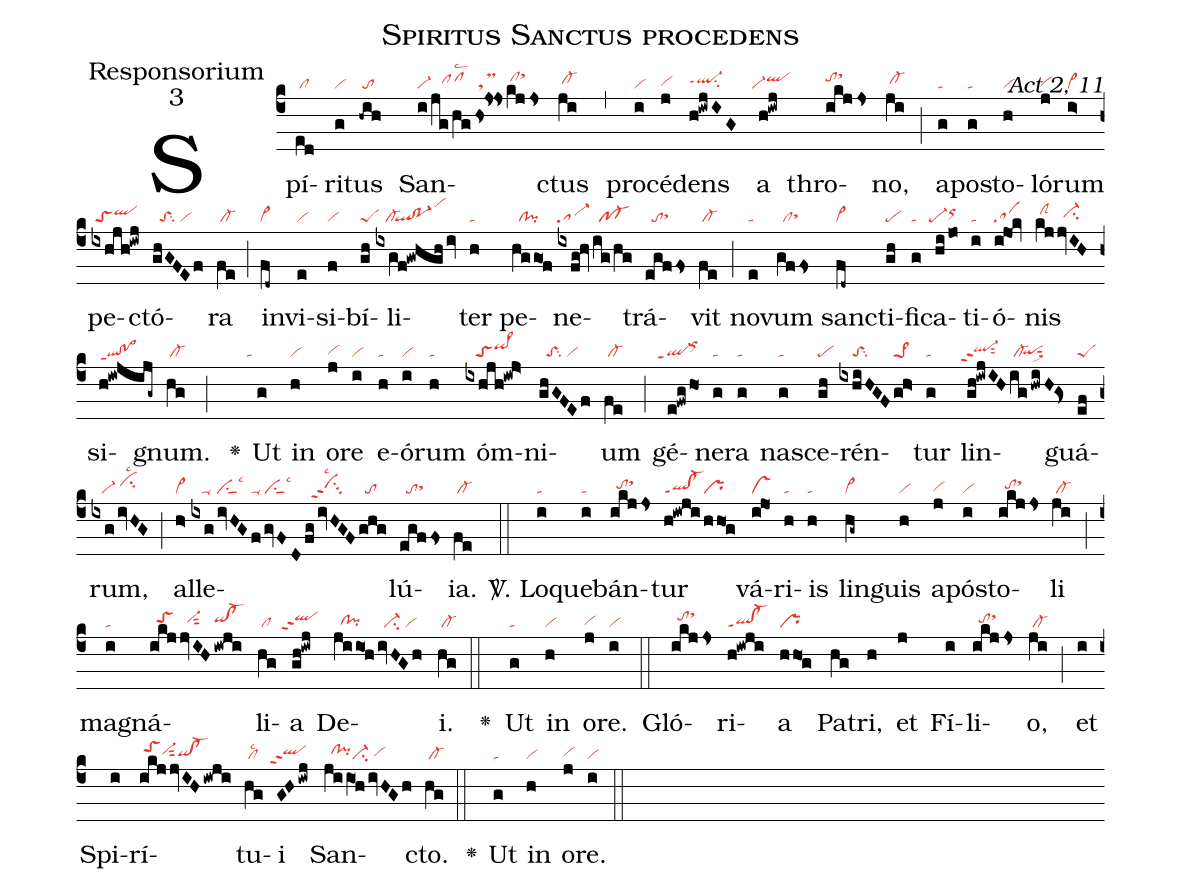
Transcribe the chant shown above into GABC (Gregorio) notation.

name:Spiritus Sanctus procedens;
office-part:Responsorium;
mode:3;
commentary:ꝟ Act 2, 11;
nabc-lines:1;
%%
(c4)Spí(ed|/cl)ri(g|vi)tus(-hih|/to) San(i|vi-|/jg/hg|///pfhhlsc2|hs!js!js|/tsM|kjjs|/clhisthk)ctus(ji|/cl-hh) (,)
pro(i|vi)cé(j|vihg)dens(h!iwjIG|ql-hhppt1su2) a(h!iwj|``vi-qlhi) thro(ikjjs|tohisthk)no,(ji|/cl-hh) (;)
a(g|ta)po(g|ta)sto(h|vi)ló(j|vihg)rum(i>|vi>) pe(ixhjh!iwj|/toSqlhi)ctó(ghGFEf|//toSsu2/vi)ra(fe|/cl-) (;)
in(fd~|cl~)vi(e|vi)si(f|vi)bí(gh|peS)li(ixgf!gwhgh/iv|///cl-``ql!po-1vihl)ter(h|ta)
pe(hggo1f|//cl!pi)ne(ixfg!hv|sa-|/ig/hg|//pf-)trá(egffs|//tosthh)vit(fe|/cl-) (;)
no(e|ta)vum(gffs|//clsthh)
san(fd~|cl~)cti(gh|pe)fi(g|ta)ca(hi/jo|``pe-orhi)ti(i|ta)ó(i!jo!kv|sa)nis(kj|/clShi|jvIH|//ci-hh)
si(h!iwjijg~|ql!po>ppt1)gnum.(hg|/cl-) (;)

<v>\greheightstar</v>()
Ut(g|```ta) in(h|vi) o(j|vihg)re(i|vi) e(h|ta)ó(i|vi)rum(h|ta)
óm(ixhjh!iwj>|///toSqi>hi)ni(ghGFEf|//toSsu2/vi)um(fe|/cl-) (;)
gé(e!fwg/ho1|```ql-heppt1`orhj)ne(g|ta)ra(g|ta) na(g|ta)sce(gh|pe)rén(ixhiHGF|////toSsu2|g!h>|pe>1)tur(g|ta)
lin(gh!iwjIH|``ql-hhppt2sut2|ighwiH!gs>|/cl-``qihgsut1sux1)guá(ef|peS)rum,(ixgivHG|///vi-/cihilsc2) (;)
al(h>|vi>)le(ixg|///ta-|ivHG|ciSlsc3|fgvFD|ta-/ciSlsc3|fgivHGF|//vihhppt2su3lsc2|ghg|//to)lú(egffs|//tosthh)ia.(fe|/cl-) (::)

<sp>V/</sp>.
Lo(i|ta)que(i|ta)bán(ikjjs|//tohhsthj)tur(h!iwji|ql!cl-ppt1|hho1g|pr) vá(i!jo1|vs)ri(h|ta)is(h|ta) lin(hg~|cl~)guis(h|vi)
a(j|vihg)pó(i|vi)sto(ikjjs|//tohhsthj)li(ji|/cl-) (;)
ma(i|ta)gná(ikj|//toShh|jvIH|//vi-hhsut2|iwji|qihh!cl-hh)li(hg|/cl)a(gh!iwj|```qlhippt2)
De(jiio1h|//clhg!pihg|ivHGh|//ci-/vi)i.(hg|/cl-) (::)

<v>\greheightstar</v> () Ut(g|ta) in(h|vi) o(j|vihg)re.(i|vi) (::)

Gló(ikjjs|//tohisthk)ri(h!iwji|ql!cl-ppt1)a(hho1g|pr) Pa(hg)tri,(h) et(j) Fí(i)li(ikjjs|//tohhsthj)o,(ji|/cl-) (;)
et(i) Spi(i)rí(ikjjvIHiwji|/toShivi-hhsut2qihg!cl-hg)tu(hg|/cllsc2)i(GHiwj|``qlhhppt2)
San(jiiO1hivHGh|//clhh!pihhci-/vihg)cto.(hg|/cl-) (::)

<v>\greheightstar</v> () Ut(g|ta) in(h|vi) o(j|vihg)re.(i|vi) (::)
